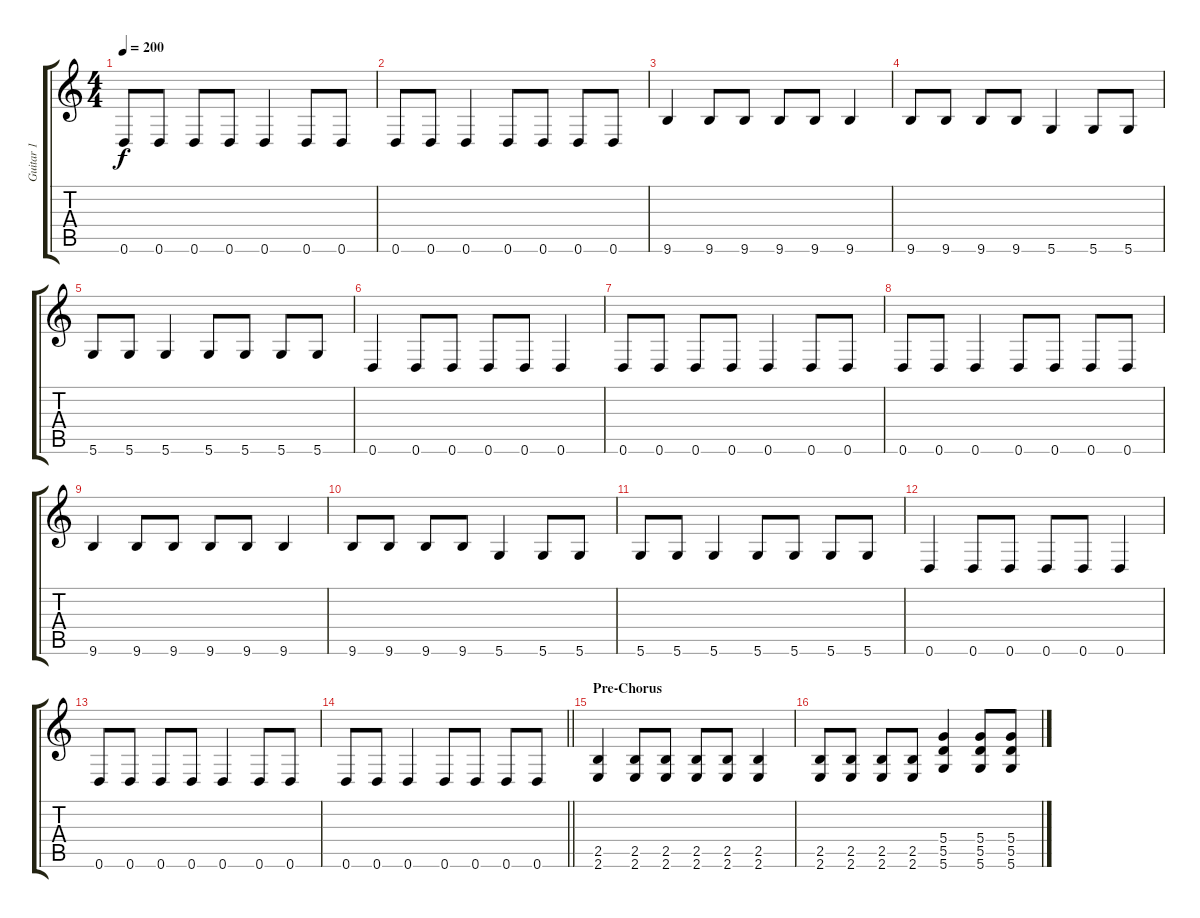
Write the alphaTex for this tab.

\track ("Guitar 1" "Guitar 1") {instrument distortionguitar}
\staff {score tabs}
\tuning (E4 B3 G3 D3 A2 D2) {hide}
\ts (4 4)
\tempo 200
\clef g2
\ks c
0.6.8{dy f} 0.6.8 0.6.8 0.6.8 0.6.4 0.6.8 0.6.8 |
0.6.8 0.6.8 0.6.4 0.6.8 0.6.8 0.6.8 0.6.8 |
9.6.4 9.6.8 9.6.8 9.6.8 9.6.8 9.6.4 |
9.6.8 9.6.8 9.6.8 9.6.8 5.6.4 5.6.8 5.6.8 |
5.6.8 5.6.8 5.6.4 5.6.8 5.6.8 5.6.8 5.6.8 |
0.6.4 0.6.8 0.6.8 0.6.8 0.6.8 0.6.4 |
0.6.8 0.6.8 0.6.8 0.6.8 0.6.4 0.6.8 0.6.8 |
0.6.8 0.6.8 0.6.4 0.6.8 0.6.8 0.6.8 0.6.8 |
9.6.4 9.6.8 9.6.8 9.6.8 9.6.8 9.6.4 |
9.6.8 9.6.8 9.6.8 9.6.8 5.6.4 5.6.8 5.6.8 |
5.6.8 5.6.8 5.6.4 5.6.8 5.6.8 5.6.8 5.6.8 |
0.6.4 0.6.8 0.6.8 0.6.8 0.6.8 0.6.4 |
0.6.8 0.6.8 0.6.8 0.6.8 0.6.4 0.6.8 0.6.8 |
\barLineRight lightlight
0.6.8 0.6.8 0.6.4 0.6.8 0.6.8 0.6.8 0.6.8 |
\section ("" "Pre-Chorus")
(2.5 2.6).4 (2.5 2.6).8 (2.5 2.6).8 (2.5 2.6).8 (2.5 2.6).8 (2.5 2.6).4 |
(2.5 2.6).8 (2.5 2.6).8 (2.5 2.6).8 (2.5 2.6).8 (5.4 5.5 5.6).4 (5.4 5.5 5.6).8 (5.4 5.5 5.6).8
